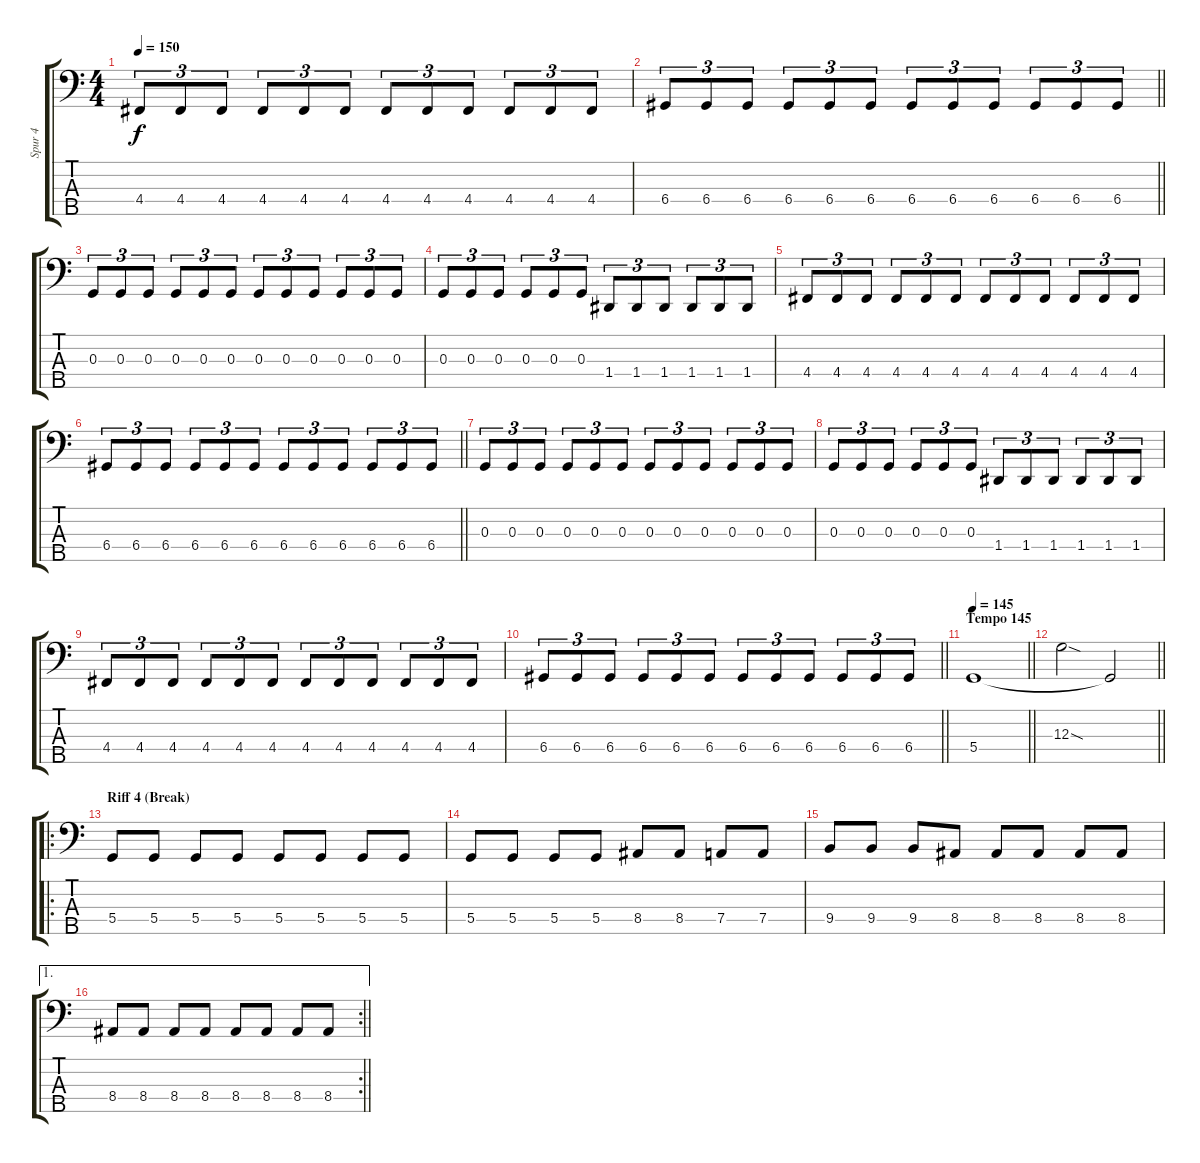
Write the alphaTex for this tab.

\track ("Spur 4" "Spur 4") {instrument electricbasspick}
\staff {score tabs}
\tuning (F2 C2 G1 D1 A0) {hide}
\ts (4 4)
\tempo 150
\clef f4
\ks c
4.4.8{tu (3 2) dy f} 4.4.8{tu (3 2)} 4.4.8{tu (3 2)} 4.4.8{tu (3 2)} 4.4.8{tu (3 2)} 4.4.8{tu (3 2)} 4.4.8{tu (3 2)} 4.4.8{tu (3 2)} 4.4.8{tu (3 2)} 4.4.8{tu (3 2)} 4.4.8{tu (3 2)} 4.4.8{tu (3 2)} |
\barLineRight lightlight
6.4.8{tu (3 2)} 6.4.8{tu (3 2)} 6.4.8{tu (3 2)} 6.4.8{tu (3 2)} 6.4.8{tu (3 2)} 6.4.8{tu (3 2)} 6.4.8{tu (3 2)} 6.4.8{tu (3 2)} 6.4.8{tu (3 2)} 6.4.8{tu (3 2)} 6.4.8{tu (3 2)} 6.4.8{tu (3 2)} |
0.3.8{tu (3 2)} 0.3.8{tu (3 2)} 0.3.8{tu (3 2)} 0.3.8{tu (3 2)} 0.3.8{tu (3 2)} 0.3.8{tu (3 2)} 0.3.8{tu (3 2)} 0.3.8{tu (3 2)} 0.3.8{tu (3 2)} 0.3.8{tu (3 2)} 0.3.8{tu (3 2)} 0.3.8{tu (3 2)} |
0.3.8{tu (3 2)} 0.3.8{tu (3 2)} 0.3.8{tu (3 2)} 0.3.8{tu (3 2)} 0.3.8{tu (3 2)} 0.3.8{tu (3 2)} 1.4.8{tu (3 2)} 1.4.8{tu (3 2)} 1.4.8{tu (3 2)} 1.4.8{tu (3 2)} 1.4.8{tu (3 2)} 1.4.8{tu (3 2)} |
4.4.8{tu (3 2)} 4.4.8{tu (3 2)} 4.4.8{tu (3 2)} 4.4.8{tu (3 2)} 4.4.8{tu (3 2)} 4.4.8{tu (3 2)} 4.4.8{tu (3 2)} 4.4.8{tu (3 2)} 4.4.8{tu (3 2)} 4.4.8{tu (3 2)} 4.4.8{tu (3 2)} 4.4.8{tu (3 2)} |
\barLineRight lightlight
6.4.8{tu (3 2)} 6.4.8{tu (3 2)} 6.4.8{tu (3 2)} 6.4.8{tu (3 2)} 6.4.8{tu (3 2)} 6.4.8{tu (3 2)} 6.4.8{tu (3 2)} 6.4.8{tu (3 2)} 6.4.8{tu (3 2)} 6.4.8{tu (3 2)} 6.4.8{tu (3 2)} 6.4.8{tu (3 2)} |
0.3.8{tu (3 2)} 0.3.8{tu (3 2)} 0.3.8{tu (3 2)} 0.3.8{tu (3 2)} 0.3.8{tu (3 2)} 0.3.8{tu (3 2)} 0.3.8{tu (3 2)} 0.3.8{tu (3 2)} 0.3.8{tu (3 2)} 0.3.8{tu (3 2)} 0.3.8{tu (3 2)} 0.3.8{tu (3 2)} |
0.3.8{tu (3 2)} 0.3.8{tu (3 2)} 0.3.8{tu (3 2)} 0.3.8{tu (3 2)} 0.3.8{tu (3 2)} 0.3.8{tu (3 2)} 1.4.8{tu (3 2)} 1.4.8{tu (3 2)} 1.4.8{tu (3 2)} 1.4.8{tu (3 2)} 1.4.8{tu (3 2)} 1.4.8{tu (3 2)} |
4.4.8{tu (3 2)} 4.4.8{tu (3 2)} 4.4.8{tu (3 2)} 4.4.8{tu (3 2)} 4.4.8{tu (3 2)} 4.4.8{tu (3 2)} 4.4.8{tu (3 2)} 4.4.8{tu (3 2)} 4.4.8{tu (3 2)} 4.4.8{tu (3 2)} 4.4.8{tu (3 2)} 4.4.8{tu (3 2)} |
\barLineRight lightlight
6.4.8{tu (3 2)} 6.4.8{tu (3 2)} 6.4.8{tu (3 2)} 6.4.8{tu (3 2)} 6.4.8{tu (3 2)} 6.4.8{tu (3 2)} 6.4.8{tu (3 2)} 6.4.8{tu (3 2)} 6.4.8{tu (3 2)} 6.4.8{tu (3 2)} 6.4.8{tu (3 2)} 6.4.8{tu (3 2)} |
\section ("" "Tempo 145")
\tempo 145
\barLineRight lightlight
5.4.1 |
\barLineRight lightlight
12.3{sod}.2 5.4{t}.2 |
\ro
\section ("" "Riff 4 (Break)")
5.4.8 5.4.8 5.4.8 5.4.8 5.4.8 5.4.8 5.4.8 5.4.8 |
5.4.8 5.4.8 5.4.8 5.4.8 8.4.8 8.4.8 7.4.8 7.4.8 |
9.4.8 9.4.8 9.4.8 8.4.8 8.4.8 8.4.8 8.4.8 8.4.8 |
\ae 1
\rc 2
\barLineRight lightlight
8.4.8 8.4.8 8.4.8 8.4.8 8.4.8 8.4.8 8.4.8 8.4.8
